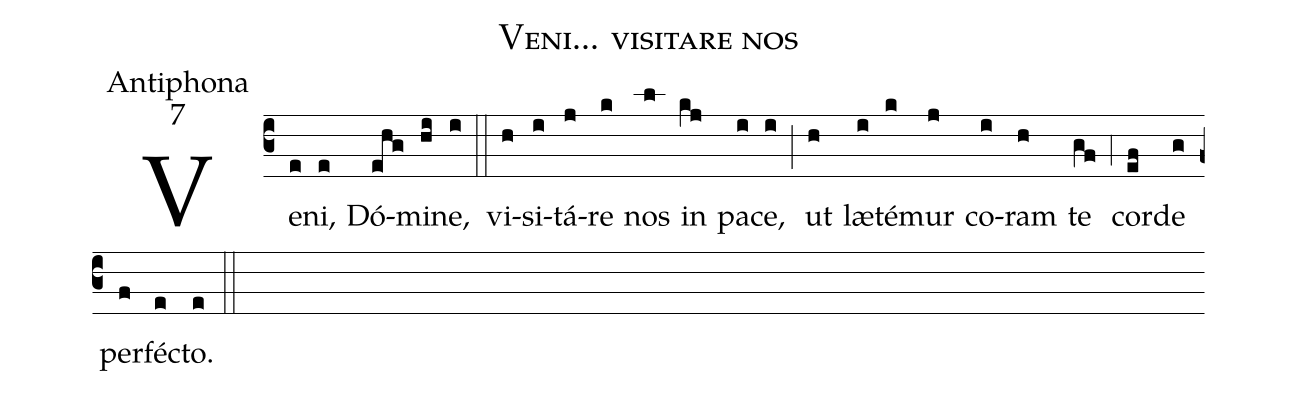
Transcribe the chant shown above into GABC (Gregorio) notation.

name:Veni... visitare nos;
office-part:Antiphona;
mode:7;
%%
(c3) Ve(e)ni,(e) Dó(ehg)mi(hi)ne,(i) (::)
vi(h)si(i)tá(j)re(k) nos(l) in(kj) pa(i)ce,(i) (;) ut(h) læ(i)té(k)mur(j) co(i)ram(h) te(gf) (,4) cor(ef)de(g) per(f)fé(e)cto.(e) (::)
